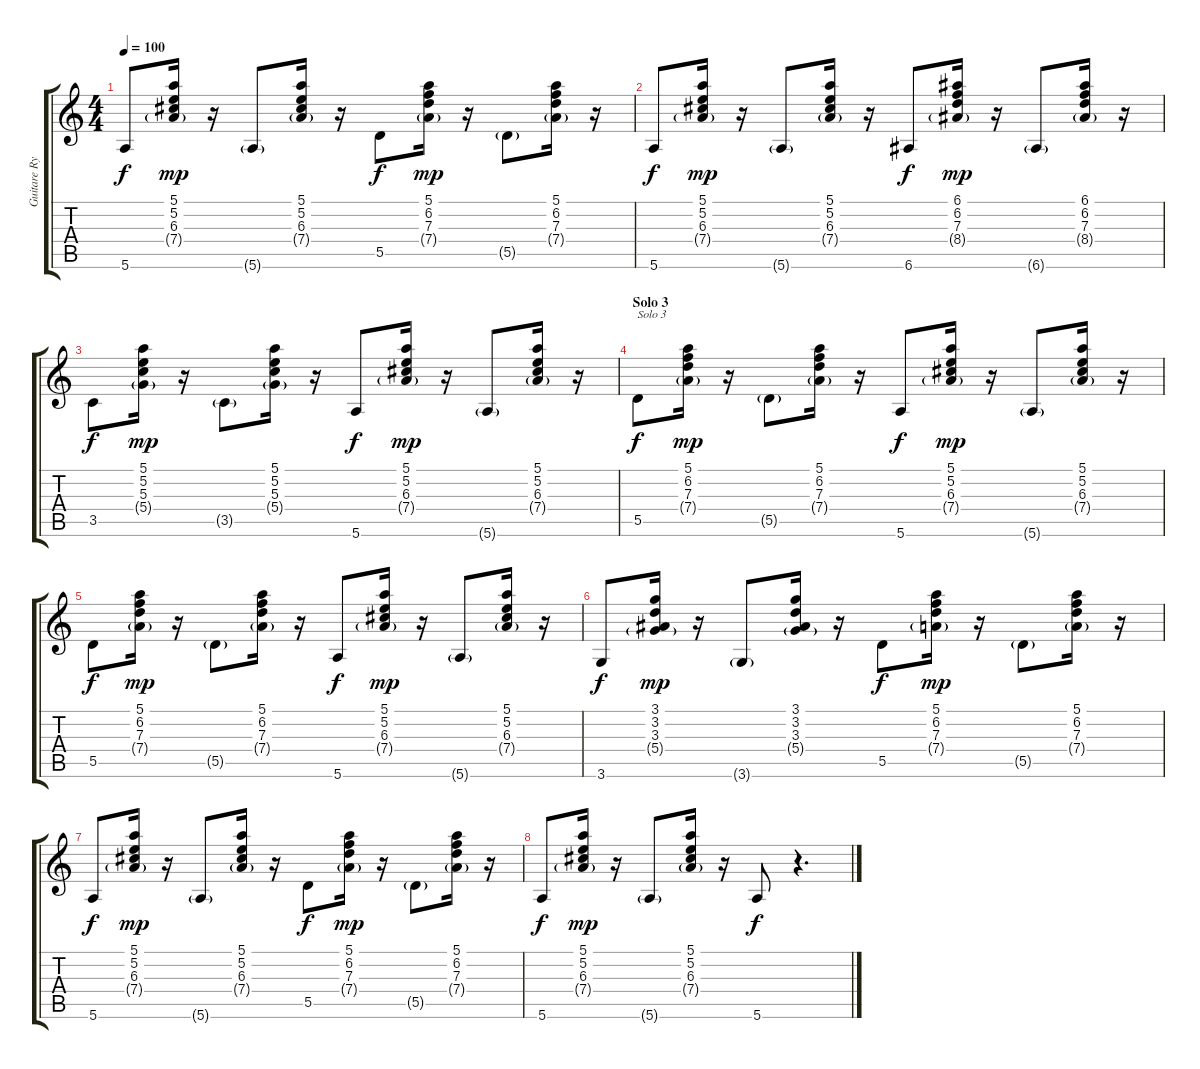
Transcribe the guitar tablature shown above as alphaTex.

\track ("Guitare Rythmique" "Guitare Ry") {instrument acousticguitarnylon}
\staff {score tabs}
\tuning (E4 B3 G3 D3 A2 E2) {hide}
\ts (4 4)
\tempo 100
\clef g2
\ks c
5.6.8{dy f} (5.1 5.2 6.3 7.4{g}).16{dy mp} r.16 5.6{g}.8 (5.1 5.2 6.3 7.4{g}).16 r.16 5.5.8{dy f} (5.1 6.2 7.3 7.4{g}).16{dy mp} r.16 5.5{g}.8 (5.1 6.2 7.3 7.4{g}).16 r.16 |
5.6.8{dy f} (5.1 5.2 6.3 7.4{g}).16{dy mp} r.16 5.6{g}.8 (5.1 5.2 6.3 7.4{g}).16 r.16 6.6.8{dy f} (6.1 6.2 7.3 8.4{g}).16{dy mp} r.16 6.6{g}.8 (6.1 6.2 7.3 8.4{g}).16 r.16 |
3.5.8{dy f} (5.1 5.2 5.3 5.4{g}).16{dy mp} r.16 3.5{g}.8 (5.1 5.2 5.3 5.4{g}).16 r.16 5.6.8{dy f} (5.1 5.2 6.3 7.4{g}).16{dy mp} r.16 5.6{g}.8 (5.1 5.2 6.3 7.4{g}).16 r.16 |
\section ("" "Solo 3")
5.5.8{txt "Solo 3" dy f} (5.1 6.2 7.3 7.4{g}).16{dy mp} r.16 5.5{g}.8 (5.1 6.2 7.3 7.4{g}).16 r.16 5.6.8{dy f} (5.1 5.2 6.3 7.4{g}).16{dy mp} r.16 5.6{g}.8 (5.1 5.2 6.3 7.4{g}).16 r.16 |
5.5.8{dy f} (5.1 6.2 7.3 7.4{g}).16{dy mp} r.16 5.5{g}.8 (5.1 6.2 7.3 7.4{g}).16 r.16 5.6.8{dy f} (5.1 5.2 6.3 7.4{g}).16{dy mp} r.16 5.6{g}.8 (5.1 5.2 6.3 7.4{g}).16 r.16 |
3.6.8{dy f} (3.1 3.2 3.3 5.4{g}).16{dy mp} r.16 3.6{g}.8 (3.1 3.2 3.3 5.4{g}).16 r.16 5.5.8{dy f} (5.1 6.2 7.3 7.4{g}).16{dy mp} r.16 5.5{g}.8 (5.1 6.2 7.3 7.4{g}).16 r.16 |
5.6.8{dy f} (5.1 5.2 6.3 7.4{g}).16{dy mp} r.16 5.6{g}.8 (5.1 5.2 6.3 7.4{g}).16 r.16 5.5.8{dy f} (5.1 6.2 7.3 7.4{g}).16{dy mp} r.16 5.5{g}.8 (5.1 6.2 7.3 7.4{g}).16 r.16 |
5.6.8{dy f} (5.1 5.2 6.3 7.4{g}).16{dy mp} r.16 5.6{g}.8 (5.1 5.2 6.3 7.4{g}).16 r.16 5.6.8{dy f} r.4{d}
